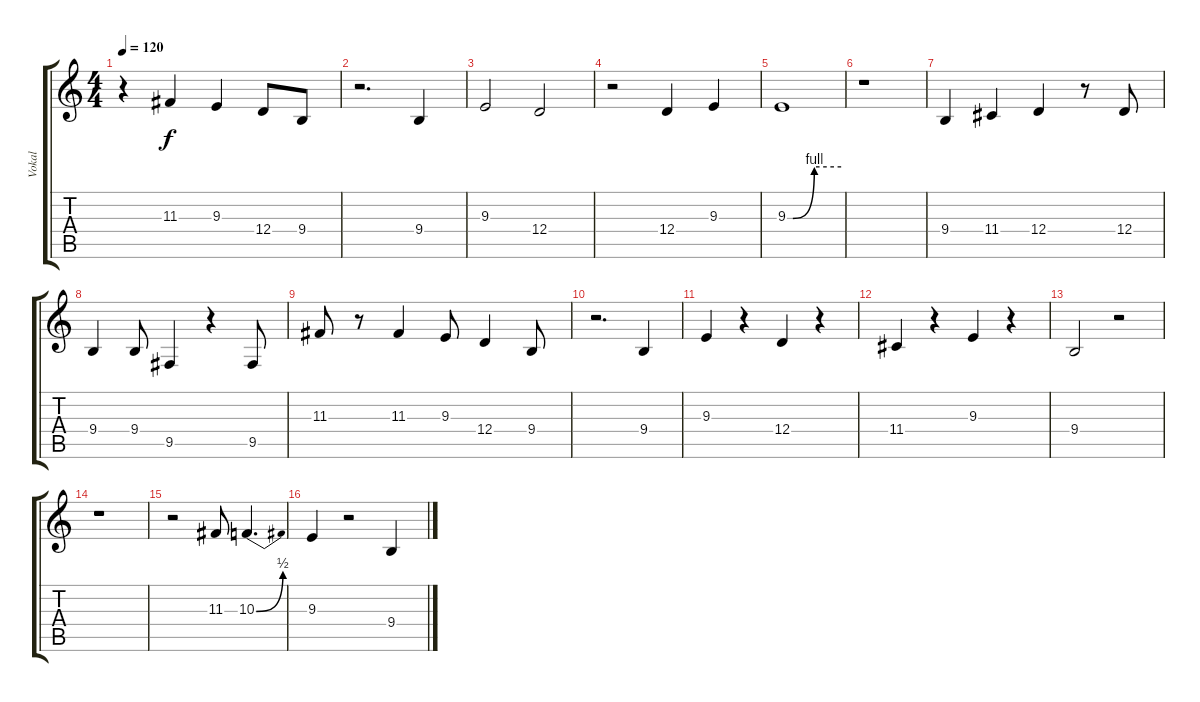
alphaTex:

\track ("Vokal" "Vokal") {instrument choiraahs}
\staff {score tabs}
\tuning (E4 B3 G3 D3 A2 E2) {hide}
\ts (4 4)
\tempo 120
\clef g2
\ks c
r.4{dy f} 11.3.4 9.3.4 12.4.8 9.4.8 |
r.2{d} 9.4.4 |
9.3.2 12.4.2 |
r.2 12.4.4 9.3.4 |
9.3{be (custom 0 0 6 0 30 4 60 4)}.1 |
r.1 |
9.4.4 11.4.4 12.4.4 r.8 12.4.8 |
9.4.4 9.4.8 9.5.4 r.4 9.5.8 |
11.3.8 r.8 11.3.4 9.3.8 12.4.4 9.4.8 |
r.2{d} 9.4.4 |
9.3.4 r.4 12.4.4 r.4 |
11.4.4 r.4 9.3.4 r.4 |
9.4.2 r.2 |
r.1 |
r.2 11.3.8 10.3{be (bend 0 0 60 2)}.4{d} |
9.3.4 r.2 9.4.4
